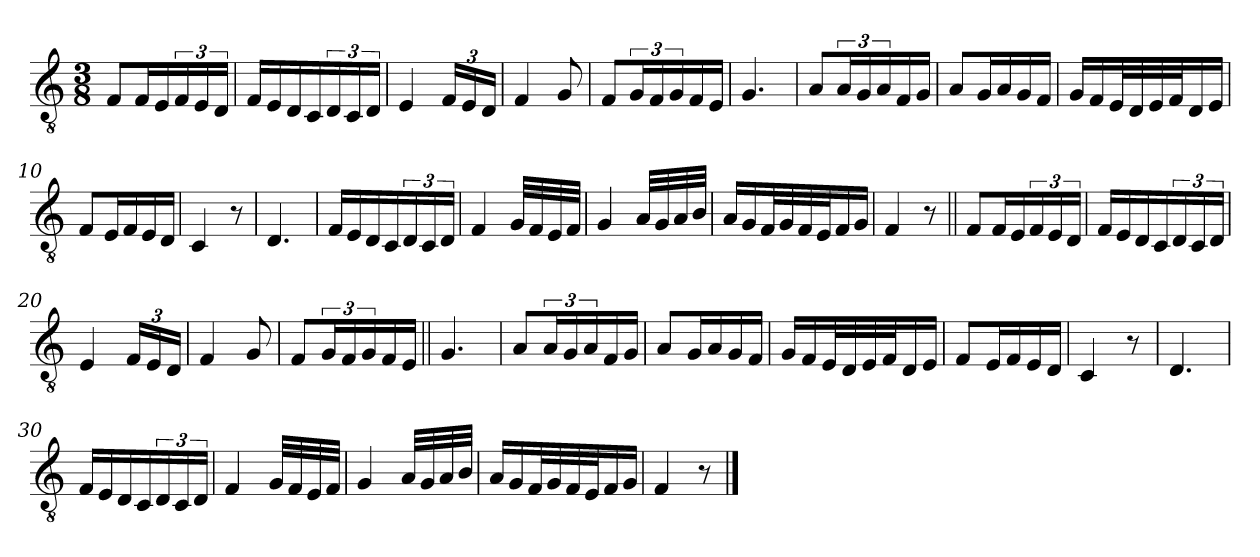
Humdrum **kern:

**kern
*part1
*staff1
*clefGv2
*k[]
*C:
*M3/8
=1
8F/L
16F/L
16E/
24F/
24E/
24D/JJ
=2
16F/LL
16E/
16D/
16C/
24D/
24C/
24D/JJ
=3
4E/
24F/LL
24E/
24D/JJ
=4
4F/
8G/
=5
8F/L
24G/L
24F/
24G/
16F/
16E/JJ
=6
4.G/
=7
8A/L
24A/L
24G/
24A/
16F/
16G/JJ
=8
8A/L
16G/L
16A/
16G/
16F/JJ
!!LO:LB:g=z
=9
16G/LL
16F/
32E/L
32D/
32E/
32F/J
16D/
16E/JJ
=10
8F/L
16E/L
16F/
16E/
16D/JJ
=11
4C/
8r
=12
4.D/
=13
16F/LL
16E/
16D/
16C/
24D/
24C/
24D/JJ
=14
4F/
32G/LLL
32F/
32E/
32F/JJJ
=15
4G/
32A/LLL
32G/
32A/
32B/JJJ
=16
16A/LL
16G/
32F/L
32G/
32F/
32E/J
16F/
16G/JJ
!!LO:LB:g=z
=17
4F/
8r
=18||
8F/L
16F/L
16E/
24F/
24E/
24D/JJ
=19
16F/LL
16E/
16D/
16C/
24D/
24C/
24D/JJ
=20
4E/
24F/LL
24E/
24D/JJ
=21
4F/
8G/
=22
8F/L
24G/L
24F/
24G/
16F/
16E/JJ
=23||
4.G/
=24
8A/L
24A/L
24G/
24A/
16F/
16G/JJ
=25
8A/L
16G/L
16A/
16G/
16F/JJ
!!LO:LB:g=z
=26
16G/LL
16F/
32E/L
32D/
32E/
32F/J
16D/
16E/JJ
=27
8F/L
16E/L
16F/
16E/
16D/JJ
=28
4C/
8r
=29
4.D/
=30
16F/LL
16E/
16D/
16C/
24D/
24C/
24D/JJ
=31
4F/
32G/LLL
32F/
32E/
32F/JJJ
=32
4G/
32A/LLL
32G/
32A/
32B/JJJ
=33
16A/LL
16G/
32F/L
32G/
32F/
32E/J
16F/
16G/JJ
!!LO:LB:g=z
=34
4F/
8r
==
*-
